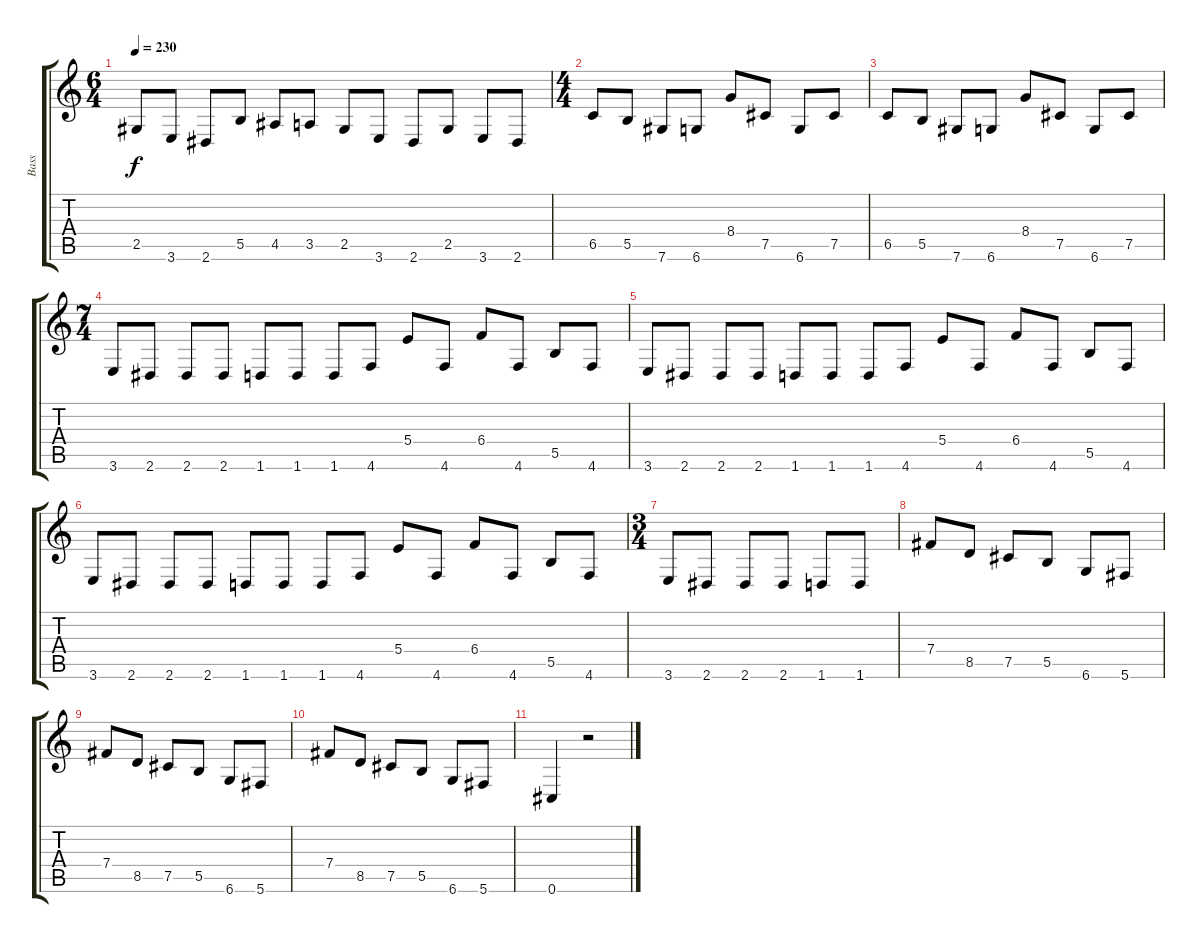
\track ("Bass" "Bass") {instrument electricbassfinger}
\staff {score tabs}
\tuning (Db4 Ab3 E3 B2 Gb2 Db2) {hide}
\ts (6 4)
\tempo 230
\clef g2
\ks c
2.5.8{dy f} 3.6.8 2.6.8 5.5.8 4.5.8 3.5.8 2.5.8 3.6.8 2.6.8 2.5.8 3.6.8 2.6.8 |
\ts (4 4)
6.5.8 5.5.8 7.6.8 6.6.8 8.4.8 7.5.8 6.6.8 7.5.8 |
6.5.8 5.5.8 7.6.8 6.6.8 8.4.8 7.5.8 6.6.8 7.5.8 |
\ts (7 4)
3.6.8 2.6.8 2.6.8 2.6.8 1.6.8 1.6.8 1.6.8 4.6.8 5.4.8 4.6.8 6.4.8 4.6.8 5.5.8 4.6.8 |
3.6.8 2.6.8 2.6.8 2.6.8 1.6.8 1.6.8 1.6.8 4.6.8 5.4.8 4.6.8 6.4.8 4.6.8 5.5.8 4.6.8 |
3.6.8 2.6.8 2.6.8 2.6.8 1.6.8 1.6.8 1.6.8 4.6.8 5.4.8 4.6.8 6.4.8 4.6.8 5.5.8 4.6.8 |
\ts (3 4)
3.6.8 2.6.8 2.6.8 2.6.8 1.6.8 1.6.8 |
7.4.8 8.5.8 7.5.8 5.5.8 6.6.8 5.6.8 |
7.4.8 8.5.8 7.5.8 5.5.8 6.6.8 5.6.8 |
7.4.8 8.5.8 7.5.8 5.5.8 6.6.8 5.6.8 |
0.6.4 r.2
